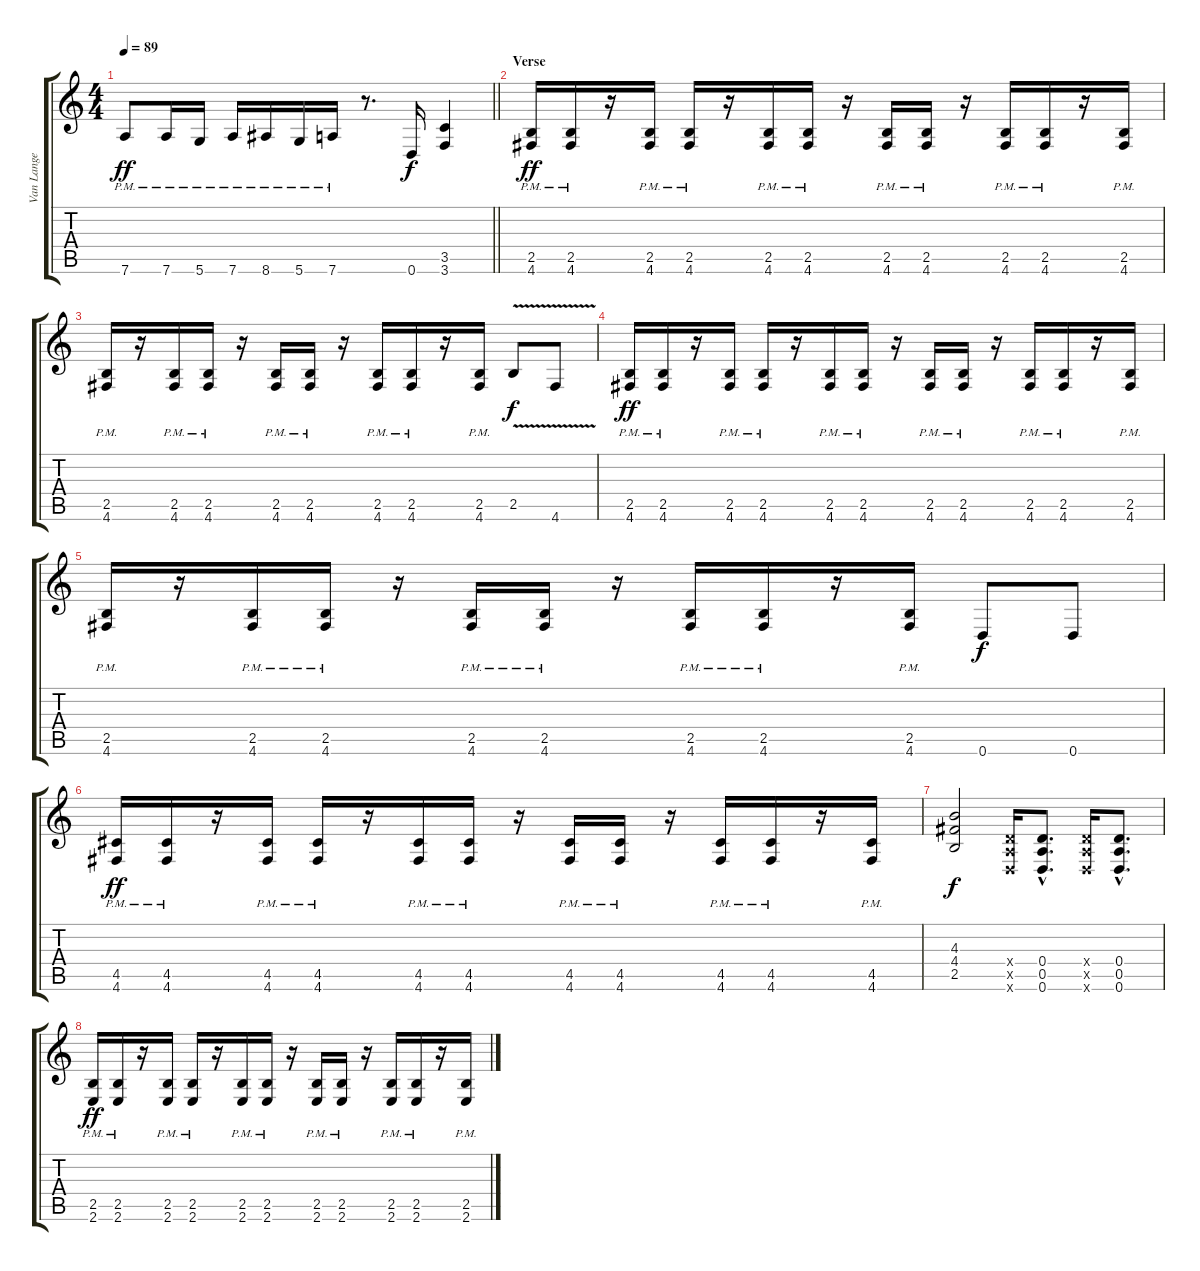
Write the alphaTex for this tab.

\track ("Van Lange" "Van Lange") {instrument distortionguitar}
\staff {score tabs}
\tuning (E4 B3 G3 D3 A2 D2) {hide}
\ts (4 4)
\tempo 89
\clef g2
\barLineRight lightlight
\ks c
7.6{pm}.8{dy ff} 7.6{pm}.16 5.6{pm}.16 7.6{pm}.16 8.6{pm}.16 5.6{pm}.16 7.6{pm}.16 r.8{d} 0.6.16{dy f} (3.5 3.6).4 |
\section ("" "Verse")
(2.5{pm} 4.6{pm}).16{dy ff} (2.5{pm} 4.6{pm}).16 r.16 (2.5{pm} 4.6{pm}).16 (2.5{pm} 4.6{pm}).16 r.16 (2.5{pm} 4.6{pm}).16 (2.5{pm} 4.6{pm}).16 r.16 (2.5{pm} 4.6{pm}).16 (2.5{pm} 4.6{pm}).16 r.16 (2.5{pm} 4.6{pm}).16 (2.5{pm} 4.6{pm}).16 r.16 (2.5{pm} 4.6{pm}).16 |
(2.5{pm} 4.6{pm}).16 r.16 (2.5{pm} 4.6{pm}).16 (2.5{pm} 4.6{pm}).16 r.16 (2.5{pm} 4.6{pm}).16 (2.5{pm} 4.6{pm}).16 r.16 (2.5{pm} 4.6{pm}).16 (2.5{pm} 4.6{pm}).16 r.16 (2.5{pm} 4.6{pm}).16 2.5{v}.8{dy f} 4.6{v}.8 |
(2.5{pm} 4.6{pm}).16{dy ff} (2.5{pm} 4.6{pm}).16 r.16 (2.5{pm} 4.6{pm}).16 (2.5{pm} 4.6{pm}).16 r.16 (2.5{pm} 4.6{pm}).16 (2.5{pm} 4.6{pm}).16 r.16 (2.5{pm} 4.6{pm}).16 (2.5{pm} 4.6{pm}).16 r.16 (2.5{pm} 4.6{pm}).16 (2.5{pm} 4.6{pm}).16 r.16 (2.5{pm} 4.6{pm}).16 |
(2.5{pm} 4.6{pm}).16 r.16 (2.5{pm} 4.6{pm}).16 (2.5{pm} 4.6{pm}).16 r.16 (2.5{pm} 4.6{pm}).16 (2.5{pm} 4.6{pm}).16 r.16 (2.5{pm} 4.6{pm}).16 (2.5{pm} 4.6{pm}).16 r.16 (2.5{pm} 4.6{pm}).16 0.6.8{dy f} 0.6.8 |
(4.5{pm} 4.6{pm}).16{dy ff} (4.5{pm} 4.6{pm}).16 r.16 (4.5{pm} 4.6{pm}).16 (4.5{pm} 4.6{pm}).16 r.16 (4.5{pm} 4.6{pm}).16 (4.5{pm} 4.6{pm}).16 r.16 (4.5{pm} 4.6{pm}).16 (4.5{pm} 4.6{pm}).16 r.16 (4.5{pm} 4.6{pm}).16 (4.5{pm} 4.6{pm}).16 r.16 (4.5{pm} 4.6{pm}).16 |
(4.3 4.4 2.5).2{dy f} (0.4{x} 0.5{x} 0.6{x}).16 (0.4{hac} 0.5{hac} 0.6{hac}).8{d} (0.4{x} 0.5{x} 0.6{x}).16 (0.4{hac} 0.5{hac} 0.6{hac}).8{d} |
(2.5{pm} 2.6{pm}).16{dy ff} (2.5{pm} 2.6{pm}).16 r.16 (2.5{pm} 2.6{pm}).16 (2.5{pm} 2.6{pm}).16 r.16 (2.5{pm} 2.6{pm}).16 (2.5{pm} 2.6{pm}).16 r.16 (2.5{pm} 2.6{pm}).16 (2.5{pm} 2.6{pm}).16 r.16 (2.5{pm} 2.6{pm}).16 (2.5{pm} 2.6{pm}).16 r.16 (2.5{pm} 2.6{pm}).16
